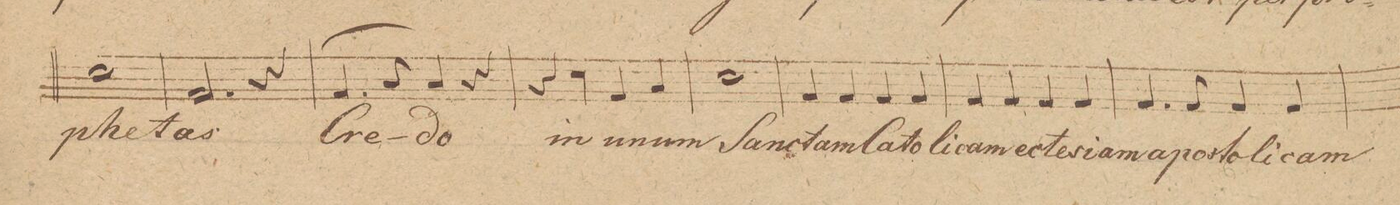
**kern	**text	**dynam
*I"Baſso 2do	*	*
*clefF4	*	*
*k[]	*	*
*met(c|)	*	*
*M2/2	*	*
1E	-phe-	.
=102	=102	=102
2.AA/	-tas	.
4r	.	.
=103	=103	=103
(>4.AA/	Cre-	.
8C/)	.	.
4C/	-do	.
4r	.	.
=104	=104	=104
4r	.	.
4E\	in	.
4AA/	u-	.
4C/	-num	.
=105	=105	=105
1E	Sanc-	.
=106	=106	=106
4AA/	-tam	.
4AA/	Ca-	.
4AA/	-to-	.
4AA/	-li-	.
=107	=107	=107
4AA/	cam	.
4AA/	ec-	.
4AA/	-te-	.
4AA/	-siam	.
=108	=108	=108
4.AA/	a-	.
8AA/	-pos-	.
4AA/	-to-	.
4AA/	-licam	.
=109	=109	=109
*-	*-	*-
